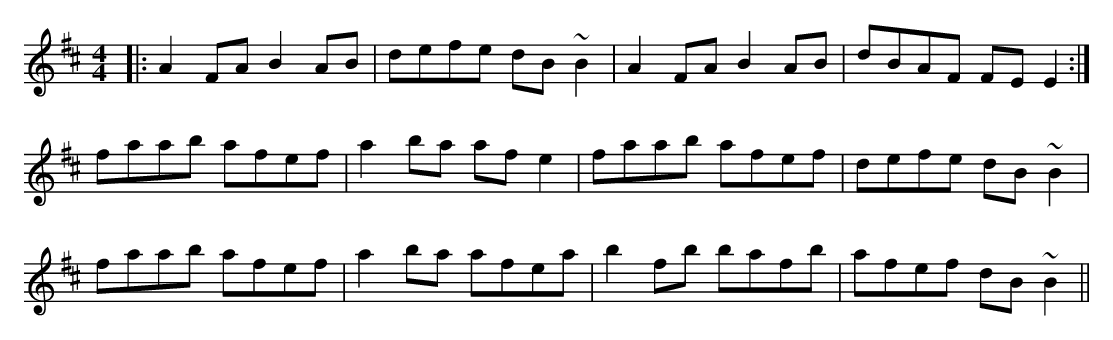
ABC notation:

X:1
M:4/4
K:D
|:A2FA B2AB|defe dB~B2|A2FA B2AB|dBAF FEE2:|
faab afef|a2ba afe2|faab afef|defe dB~B2|
faab afef|a2ba afea|b2fb bafb|afef dB~B2||
